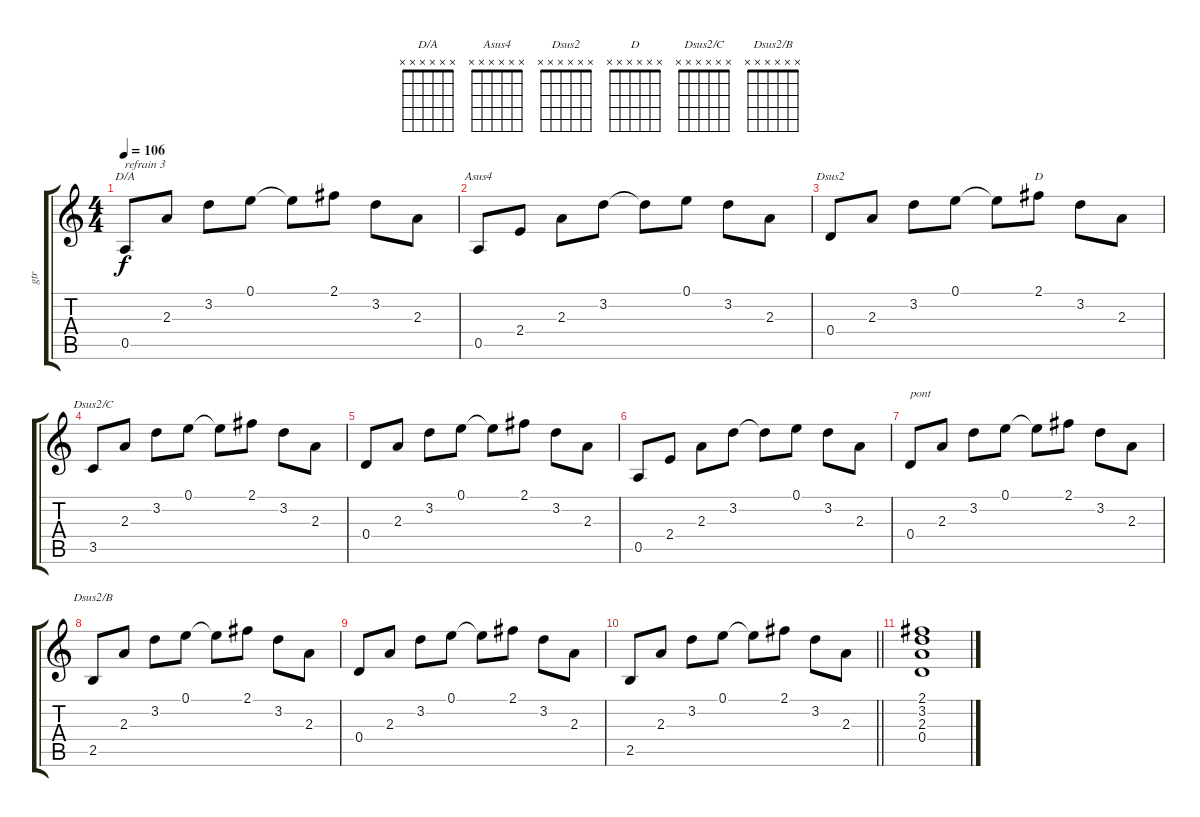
\track ("gtr" "gtr") {instrument acousticguitarnylon}
\staff {score tabs}
\tuning (E4 B3 G3 D3 A2 E2) {hide}
\chord ("D/A" x x x x x x)
\chord ("Asus4" x x x x x x)
\chord ("Dsus2" x x x x x x)
\chord ("D" x x x x x x)
\chord ("Dsus2/C" x x x x x x)
\chord ("Dsus2/B" x x x x x x)
\ts (4 4)
\tempo 106
\clef g2
\ks c
0.5.8{ch "D/A" txt "refrain 3" dy f} 2.3.8 3.2.8 0.1.8 0.1{t}.8 2.1.8 3.2.8 2.3.8 |
0.5.8{ch "Asus4"} 2.4.8 2.3.8 3.2.8 3.2{t}.8 0.1.8 3.2.8 2.3.8 |
0.4.8{ch "Dsus2"} 2.3.8 3.2.8 0.1.8 0.1{t}.8 2.1.8{ch "D"} 3.2.8 2.3.8 |
3.5.8{ch "Dsus2/C"} 2.3.8 3.2.8 0.1.8 0.1{t}.8 2.1.8 3.2.8 2.3.8 |
0.4.8 2.3.8 3.2.8 0.1.8 0.1{t}.8 2.1.8 3.2.8 2.3.8 |
0.5.8 2.4.8 2.3.8 3.2.8 3.2{t}.8 0.1.8 3.2.8 2.3.8 |
0.4.8{txt "pont"} 2.3.8 3.2.8 0.1.8 0.1{t}.8 2.1.8 3.2.8 2.3.8 |
2.5.8{ch "Dsus2/B"} 2.3.8 3.2.8 0.1.8 0.1{t}.8 2.1.8 3.2.8 2.3.8 |
0.4.8 2.3.8 3.2.8 0.1.8 0.1{t}.8 2.1.8 3.2.8 2.3.8 |
\barLineRight lightlight
2.5.8 2.3.8 3.2.8 0.1.8 0.1{t}.8 2.1.8 3.2.8 2.3.8 |
(2.1 3.2 2.3 0.4).1
